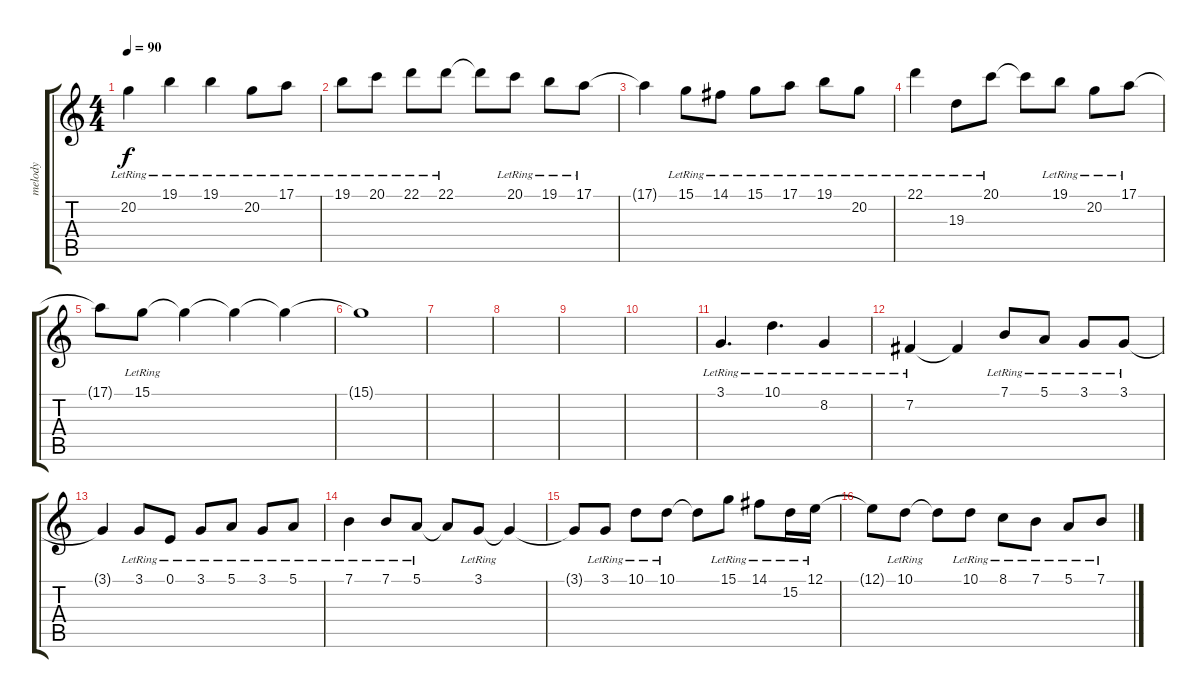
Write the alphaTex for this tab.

\track ("melody" "melody") {instrument fx3crystal}
\staff {score tabs}
\tuning (E4 B3 G3 D3 A2 E2) {hide}
\ts (4 4)
\tempo 90
\clef g2
\ks c
20.2{lr}.4{dy f} 19.1{lr}.4 19.1{lr}.4 20.2{lr}.8 17.1{lr}.8 |
19.1{lr}.8 20.1{lr}.8 22.1{lr}.8 22.1{lr}.8 22.1{t}.8 20.1{lr}.8 19.1{lr}.8 17.1{lr}.8 |
17.1{t}.4 15.1{lr}.8 14.1{lr}.8 15.1{lr}.8 17.1{lr}.8 19.1{lr}.8 20.2{lr}.8 |
22.1{lr}.4 19.3{lr}.8 20.1{lr}.8 20.1{t}.8 19.1{lr}.8 20.2{lr}.8 17.1{lr}.8 |
17.1{t}.8 15.1{lr}.8 15.1{t}.4 15.1{t}.4 15.1{t}.4 |
15.1{t}.1 |
|
|
|
|
3.1{lr}.4{d} 10.1{lr}.4{d} 8.2{lr}.4 |
7.2{lr}.4 7.2{t}.4 7.1{lr}.8 5.1{lr}.8 3.1{lr}.8 3.1{lr}.8 |
3.1{t}.4 3.1{lr}.8 0.1{lr}.8 3.1{lr}.8 5.1{lr}.8 3.1{lr}.8 5.1{lr}.8 |
7.1{lr}.4 7.1{lr}.8 5.1{lr}.8 5.1{t}.8 3.1{lr}.8 3.1{t}.4 |
3.1{t}.8 3.1{lr}.8 10.1{lr}.8 10.1{lr}.8 10.1{t}.8 15.1{lr}.8 14.1{lr}.8 15.2{lr}.16 12.1{lr}.16 |
12.1{t}.8 10.1{lr}.8 10.1{t}.8 10.1{lr}.8 8.1{lr}.8 7.1{lr}.8 5.1{lr}.8 7.1{lr}.8
